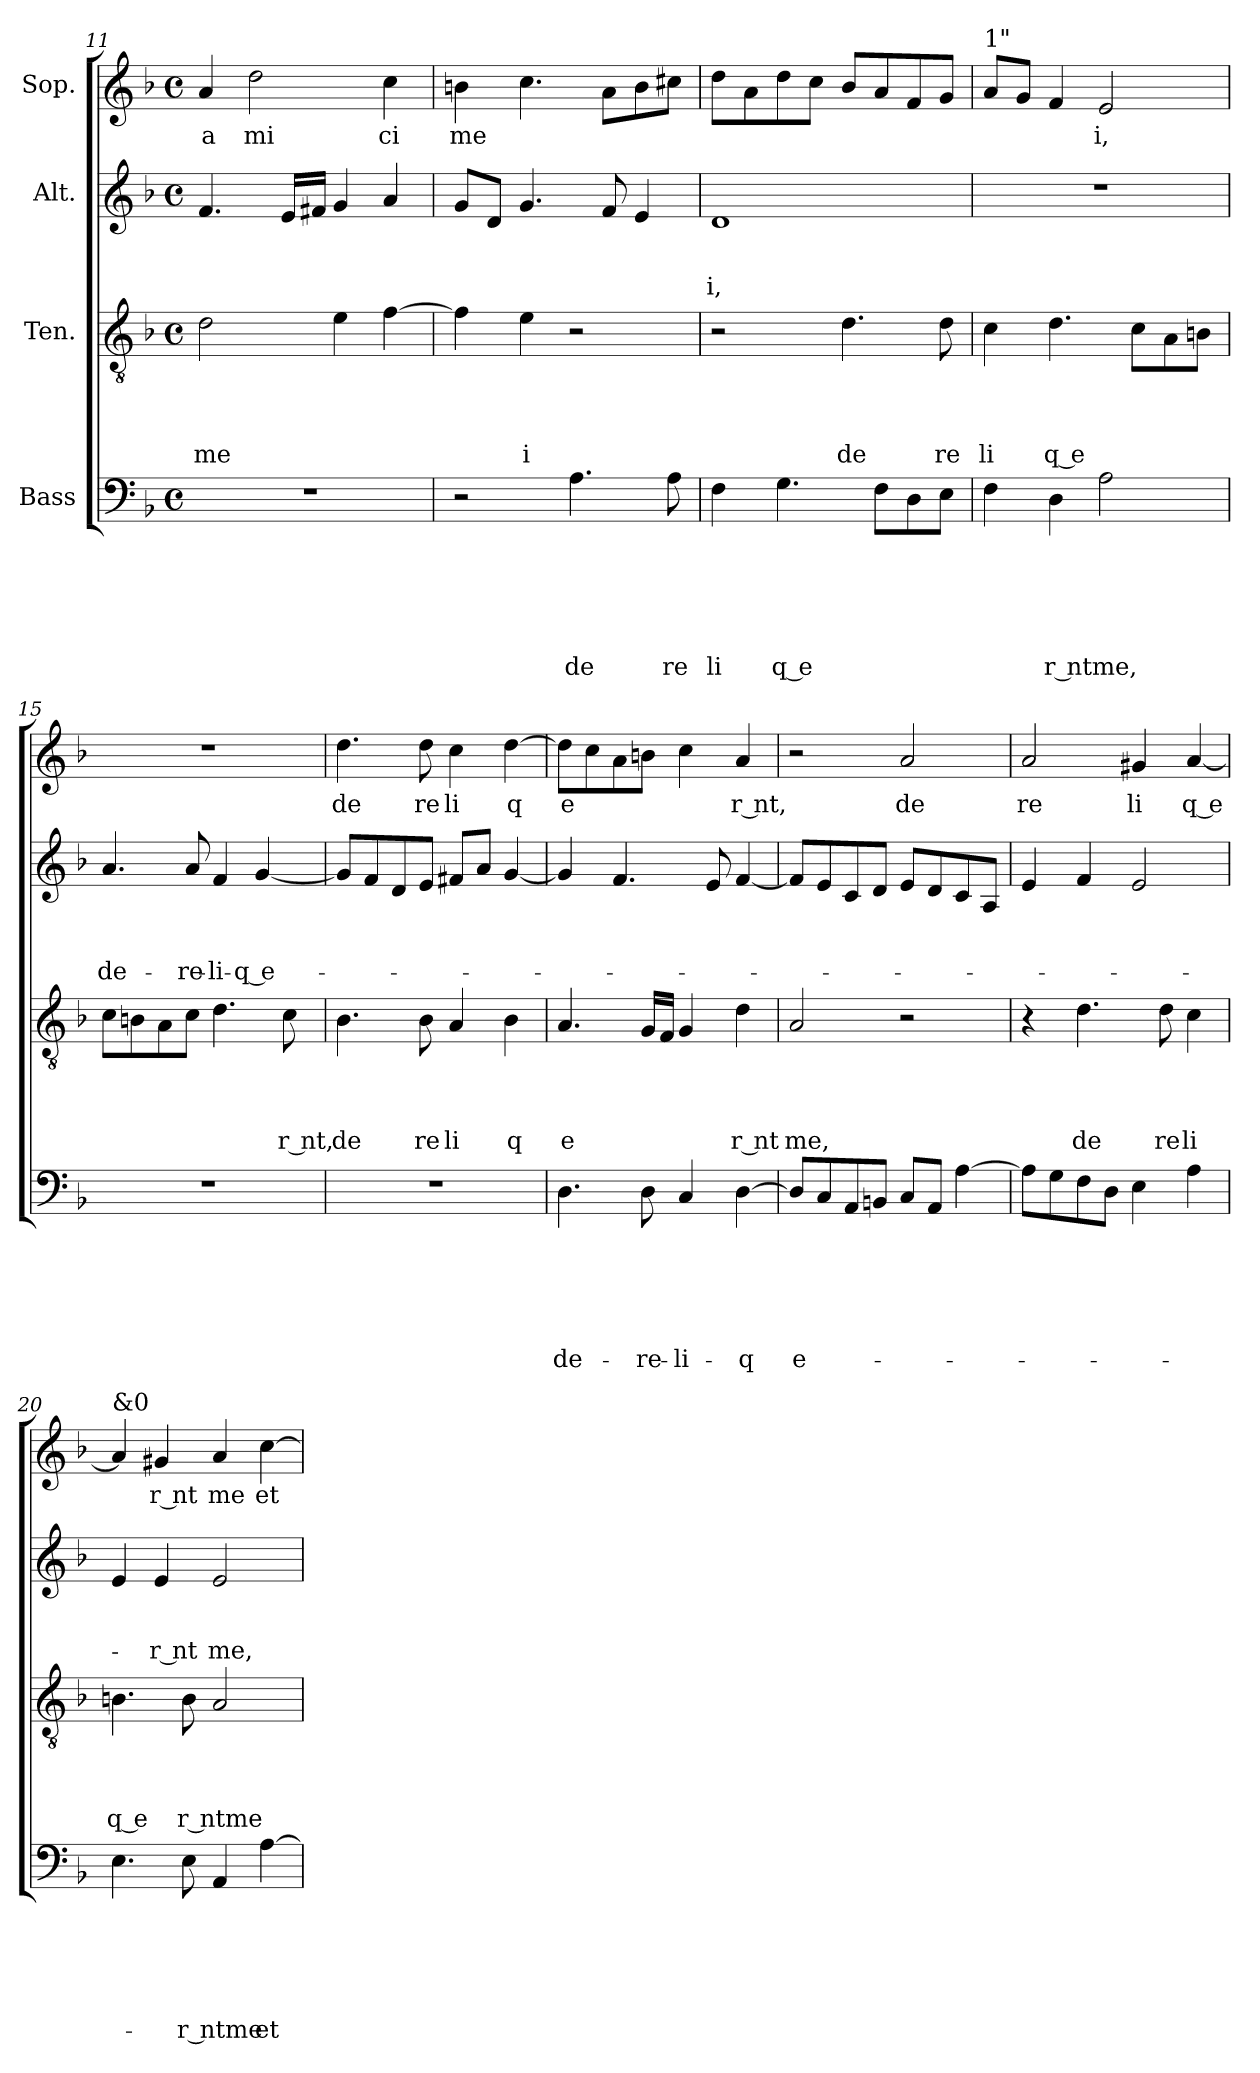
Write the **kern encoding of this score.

**kern	**text	**text	**text	**text	**text	**text	**kern	**text	**text	**text	**text	**kern	**text	**text	**text	**kern	**text
*part4	*part4	*part4	*part4	*part4	*part4	*part4	*part3	*part3	*part3	*part3	*part3	*part2	*part2	*part2	*part2	*part1	*part1
*staff4	*staff4	*staff4	*staff4	*staff4	*staff4	*staff4	*staff3	*staff3	*staff3	*staff3	*staff3	*staff2	*staff2	*staff2	*staff2	*staff1	*staff1
*I"Bass	*	*	*	*	*	*	*I"Ten.	*	*	*	*	*I"Alt.	*	*	*	*I"Sop.	*
*clefF4	*	*	*	*	*	*	*clefGv2	*	*	*	*	*clefG2	*	*	*	*clefG2	*
*k[b-]	*	*	*	*	*	*	*k[b-]	*	*	*	*	*k[b-]	*	*	*	*k[b-]	*
*F:	*	*	*	*	*	*	*F:	*	*	*	*	*F:	*	*	*	*F:	*
*M4/4	*	*	*	*	*	*	*M4/4	*	*	*	*	*M4/4	*	*	*	*M4/4	*
*met(c)	*	*	*	*	*	*	*met(c)	*	*	*	*	*met(c)	*	*	*	*met(c)	*
=11	=11	=11	=11	=11	=11	=11	=11	=11	=11	=11	=11	=11	=11	=11	=11	=11	=11
!	!	!	!	!	!	!	!	!	!	!	!LO:LY:b	!	!	!	!	!	!LO:LY:b
1r	.	.	.	.	.	.	2d\	.	.	.	me	4.f/	.	.	.	4a/	a
!	!	!	!	!	!	!	!	!	!	!	!	!	!	!	!	!	!LO:LY:b
.	.	.	.	.	.	.	.	.	.	.	.	.	.	.	.	2dd\	mi
.	.	.	.	.	.	.	.	.	.	.	.	16e/LL	.	.	.	.	.
.	.	.	.	.	.	.	.	.	.	.	.	16f#X/JJ	.	.	.	.	.
.	.	.	.	.	.	.	4e\	.	.	.	.	4g/	.	.	.	.	.
!	!	!	!	!	!	!	!	!	!	!	!	!	!	!	!	!	!LO:LY:b
.	.	.	.	.	.	.	[>4f\	.	.	.	.	4a/	.	.	.	4cc\	ci
=12	=12	=12	=12	=12	=12	=12	=12	=12	=12	=12	=12	=12	=12	=12	=12	=12	=12
!	!	!	!	!	!	!	!	!	!	!	!	!	!	!	!	!	!LO:LY:b
2r	.	.	.	.	.	.	4f\]	.	.	.	.	8g/L	.	.	.	4bn\	me
.	.	.	.	.	.	.	.	.	.	.	.	8d/J	.	.	.	.	.
!	!	!	!	!	!	!	!	!	!	!	!LO:LY:b	!	!	!	!	!	!
.	.	.	.	.	.	.	4e\	.	.	.	i	4.g/	.	.	.	4.cc\	.
!	!	!	!	!	!	!LO:LY:b	!	!	!	!	!	!	!	!	!	!	!
4.A\	.	.	.	.	.	de	2r	.	.	.	.	.	.	.	.	.	.
.	.	.	.	.	.	.	.	.	.	.	.	8f/	.	.	.	8a\L	.
.	.	.	.	.	.	.	.	.	.	.	.	4e/	.	.	.	8b\	.
!	!	!	!	!	!	!LO:LY:b	!	!	!	!	!	!	!	!	!	!	!
8A\	.	.	.	.	.	re	.	.	.	.	.	.	.	.	.	8cc#X\J	.
=13	=13	=13	=13	=13	=13	=13	=13	=13	=13	=13	=13	=13	=13	=13	=13	=13	=13
!	!	!	!	!	!	!LO:LY:b	!	!	!	!	!	!	!	!	!LO:LY:b	!	!
4F\	.	.	.	.	.	li	2r	.	.	.	.	1d	.	.	i,	8dd\L	.
.	.	.	.	.	.	.	.	.	.	.	.	.	.	.	.	8a\	.
!	!	!	!	!	!	!LO:LY:b	!	!	!	!	!	!	!	!	!	!	!
4.G\	.	.	.	.	.	q e	.	.	.	.	.	.	.	.	.	8dd\	.
.	.	.	.	.	.	.	.	.	.	.	.	.	.	.	.	8cc\J	.
!	!	!	!	!	!	!	!	!	!	!	!LO:LY:b	!	!	!	!	!	!
.	.	.	.	.	.	.	4.d\	.	.	.	de	.	.	.	.	8b-/L	.
8F\L	.	.	.	.	.	.	.	.	.	.	.	.	.	.	.	8a/	.
8D\	.	.	.	.	.	.	.	.	.	.	.	.	.	.	.	8f/	.
!	!	!	!	!	!	!	!	!	!	!	!LO:LY:b	!	!	!	!	!	!
8E\J	.	.	.	.	.	.	8d\	.	.	.	re	.	.	.	.	8g/J	.
!!LO:LB:g=z
=14	=14	=14	=14	=14	=14	=14	=14	=14	=14	=14	=14	=14	=14	=14	=14	=14	=14
!	!	!	!	!	!	!	!	!	!	!	!	!	!	!	!	!LO:TX:a:t=1"	!
!	!	!	!	!	!	!	!	!	!	!	!LO:LY:b	!	!	!	!	!	!
4F\	.	.	.	.	.	.	4c\	.	.	.	li	1r	.	.	.	8a/L	.
.	.	.	.	.	.	.	.	.	.	.	.	.	.	.	.	8g/J	.
!	!	!	!	!	!	!LO:LY:b:rj	!	!	!	!	!LO:LY:b	!	!	!	!	!	!
4D\	.	.	.	.	.	r ntme,	4.d\	.	.	.	q e	.	.	.	.	4f/	.
!	!	!	!	!	!	!	!	!	!	!	!	!	!	!	!	!	!LO:LY:b
2A\	.	.	.	.	.	.	.	.	.	.	.	.	.	.	.	2e/	i,
.	.	.	.	.	.	.	8c\L	.	.	.	.	.	.	.	.	.	.
.	.	.	.	.	.	.	8A\	.	.	.	.	.	.	.	.	.	.
.	.	.	.	.	.	.	8Bn\J	.	.	.	.	.	.	.	.	.	.
=15	=15	=15	=15	=15	=15	=15	=15	=15	=15	=15	=15	=15	=15	=15	=15	=15	=15
!	!	!	!	!	!	!	!	!	!	!	!	!	!	!	!LO:LY:b	!	!
1r	.	.	.	.	.	.	8c\L	.	.	.	.	4.a/	.	.	de-	1r	.
.	.	.	.	.	.	.	8Bn\	.	.	.	.	.	.	.	.	.	.
.	.	.	.	.	.	.	8A\	.	.	.	.	.	.	.	.	.	.
!	!	!	!	!	!	!	!	!	!	!	!	!	!	!	!LO:LY:b	!	!
.	.	.	.	.	.	.	8c\J	.	.	.	.	8a/	.	.	-re-	.	.
!	!	!	!	!	!	!	!	!	!	!	!	!	!	!	!LO:LY:b	!	!
.	.	.	.	.	.	.	4.d\	.	.	.	.	4f/	.	.	-li-	.	.
!	!	!	!	!	!	!	!	!	!	!	!	!	!	!	!LO:LY:b	!	!
.	.	.	.	.	.	.	.	.	.	.	.	[<4g/	.	.	-q e-	.	.
!	!	!	!	!	!	!	!	!	!	!	!LO:LY:b:rj	!	!	!	!	!	!
.	.	.	.	.	.	.	8c\	.	.	.	r nt,	.	.	.	.	.	.
=16	=16	=16	=16	=16	=16	=16	=16	=16	=16	=16	=16	=16	=16	=16	=16	=16	=16
!	!	!	!	!	!	!	!	!	!	!	!LO:LY:b	!	!	!	!	!	!LO:LY:b
1r	.	.	.	.	.	.	4.B-\	.	.	.	de	8g/L]	.	.	.	4.dd\	de
.	.	.	.	.	.	.	.	.	.	.	.	8f/	.	.	.	.	.
.	.	.	.	.	.	.	.	.	.	.	.	8d/	.	.	.	.	.
!	!	!	!	!	!	!	!	!	!	!	!LO:LY:b	!	!	!	!	!	!LO:LY:b
.	.	.	.	.	.	.	8B-\	.	.	.	re	8e/J	.	.	.	8dd\	re
!	!	!	!	!	!	!	!	!	!	!	!LO:LY:b	!	!	!	!	!	!LO:LY:b
.	.	.	.	.	.	.	4A/	.	.	.	li	8f#X/L	.	.	.	4cc\	li
.	.	.	.	.	.	.	.	.	.	.	.	8a/J	.	.	.	.	.
!	!	!	!	!	!	!	!	!	!	!	!LO:LY:b	!	!	!	!	!	!LO:LY:b
.	.	.	.	.	.	.	4B-\	.	.	.	q	[<4g/	.	.	.	[>4dd\	q
=17	=17	=17	=17	=17	=17	=17	=17	=17	=17	=17	=17	=17	=17	=17	=17	=17	=17
!	!	!	!	!	!	!LO:LY:b	!	!	!	!	!LO:LY:b:rj	!	!	!	!	!	!LO:LY:b:rj
4.D\	.	.	.	.	.	de-	4.A/	.	.	.	e	4g/]	.	.	.	8dd\L]	e
.	.	.	.	.	.	.	.	.	.	.	.	.	.	.	.	8cc\	.
.	.	.	.	.	.	.	.	.	.	.	.	4.f/	.	.	.	8a\	.
!	!	!	!	!	!	!LO:LY:b	!	!	!	!	!	!	!	!	!	!	!
8D\	.	.	.	.	.	-re-	16G/LL	.	.	.	.	.	.	.	.	8bn\J	.
.	.	.	.	.	.	.	16F/JJ	.	.	.	.	.	.	.	.	.	.
!	!	!	!	!	!	!LO:LY:b	!	!	!	!	!	!	!	!	!	!	!
4C/	.	.	.	.	.	-li-	4G/	.	.	.	.	.	.	.	.	4cc\	.
.	.	.	.	.	.	.	.	.	.	.	.	8e/	.	.	.	.	.
!	!	!	!	!	!	!LO:LY:b	!	!	!	!	!LO:LY:b:rj	!	!	!	!	!	!LO:LY:b:rj
[<4D\	.	.	.	.	.	-q	4d\	.	.	.	r nt	[<4f/	.	.	.	4a/	r nt,
=18	=18	=18	=18	=18	=18	=18	=18	=18	=18	=18	=18	=18	=18	=18	=18	=18	=18
!	!	!	!	!	!	!LO:LY:b:rj	!	!	!	!	!LO:LY:b	!	!	!	!	!	!
8D/L]	.	.	.	.	.	e-	2A/	.	.	.	me,	8f/L]	.	.	.	2r	.
8C/	.	.	.	.	.	.	.	.	.	.	.	8e/	.	.	.	.	.
8AA/	.	.	.	.	.	.	.	.	.	.	.	8c/	.	.	.	.	.
8BBn/J	.	.	.	.	.	.	.	.	.	.	.	8d/J	.	.	.	.	.
!	!	!	!	!	!	!	!	!	!	!	!	!	!	!	!	!	!LO:LY:b
8C/L	.	.	.	.	.	.	2r	.	.	.	.	8e/L	.	.	.	2a/	de
8AA/J	.	.	.	.	.	.	.	.	.	.	.	8d/	.	.	.	.	.
[>4A\	.	.	.	.	.	.	.	.	.	.	.	8c/	.	.	.	.	.
.	.	.	.	.	.	.	.	.	.	.	.	8A/J	.	.	.	.	.
=19	=19	=19	=19	=19	=19	=19	=19	=19	=19	=19	=19	=19	=19	=19	=19	=19	=19
!	!	!	!	!	!	!	!	!	!	!	!	!	!	!	!	!	!LO:LY:b
8A\L]	.	.	.	.	.	.	4r	.	.	.	.	4e/	.	.	.	2a/	re
8G\	.	.	.	.	.	.	.	.	.	.	.	.	.	.	.	.	.
!	!	!	!	!	!	!	!	!	!	!	!LO:LY:b	!	!	!	!	!	!
8F\	.	.	.	.	.	.	4.d\	.	.	.	de	4f/	.	.	.	.	.
8D\J	.	.	.	.	.	.	.	.	.	.	.	.	.	.	.	.	.
!	!	!	!	!	!	!	!	!	!	!	!	!	!	!	!	!	!LO:LY:b
4E\	.	.	.	.	.	.	.	.	.	.	.	2e/	.	.	.	4g#X/	li
!	!	!	!	!	!	!	!	!	!	!	!LO:LY:b	!	!	!	!	!	!
.	.	.	.	.	.	.	8d\	.	.	.	re	.	.	.	.	.	.
!	!	!	!	!	!	!	!	!	!	!	!LO:LY:b	!	!	!	!	!	!LO:LY:b
4A\	.	.	.	.	.	.	4c\	.	.	.	li	.	.	.	.	[<4a/	q e
!!LO:LB:g=z
=20	=20	=20	=20	=20	=20	=20	=20	=20	=20	=20	=20	=20	=20	=20	=20	=20	=20
!	!	!	!	!	!	!	!	!	!	!	!	!	!	!	!	!LO:TX:a:t=&0	!
!	!	!	!	!	!	!	!	!	!	!	!LO:LY:b:rj	!	!	!	!	!	!
4.E\	.	.	.	.	.	.	4.Bn\	.	.	.	q e	4e/	.	.	.	4a/]	.
!	!	!	!	!	!	!	!	!	!	!	!	!	!	!	!LO:LY:b:rj	!	!LO:LY:b:rj
.	.	.	.	.	.	.	.	.	.	.	.	4e/	.	.	-r nt	4g#X/	r nt
!	!	!	!	!	!	!LO:LY:b:rj	!	!	!	!	!LO:LY:b:rj	!	!	!	!	!	!
8E\	.	.	.	.	.	-r ntme	8B\	.	.	.	r ntme	.	.	.	.	.	.
!	!	!	!	!	!	!	!	!	!	!	!	!	!	!	!LO:LY:b	!	!LO:LY:b
4AA/	.	.	.	.	.	.	2A/	.	.	.	.	2e/	.	.	me,	4a/	me
!	!	!	!	!	!	!LO:LY:b	!	!	!	!	!	!	!	!	!	!	!LO:LY:b
[>4A\	.	.	.	.	.	et	.	.	.	.	.	.	.	.	.	[>4cc\	et
=	=	=	=	=	=	=	=	=	=	=	=	=	=	=	=	=	=
*-	*-	*-	*-	*-	*-	*-	*-	*-	*-	*-	*-	*-	*-	*-	*-	*-	*-
